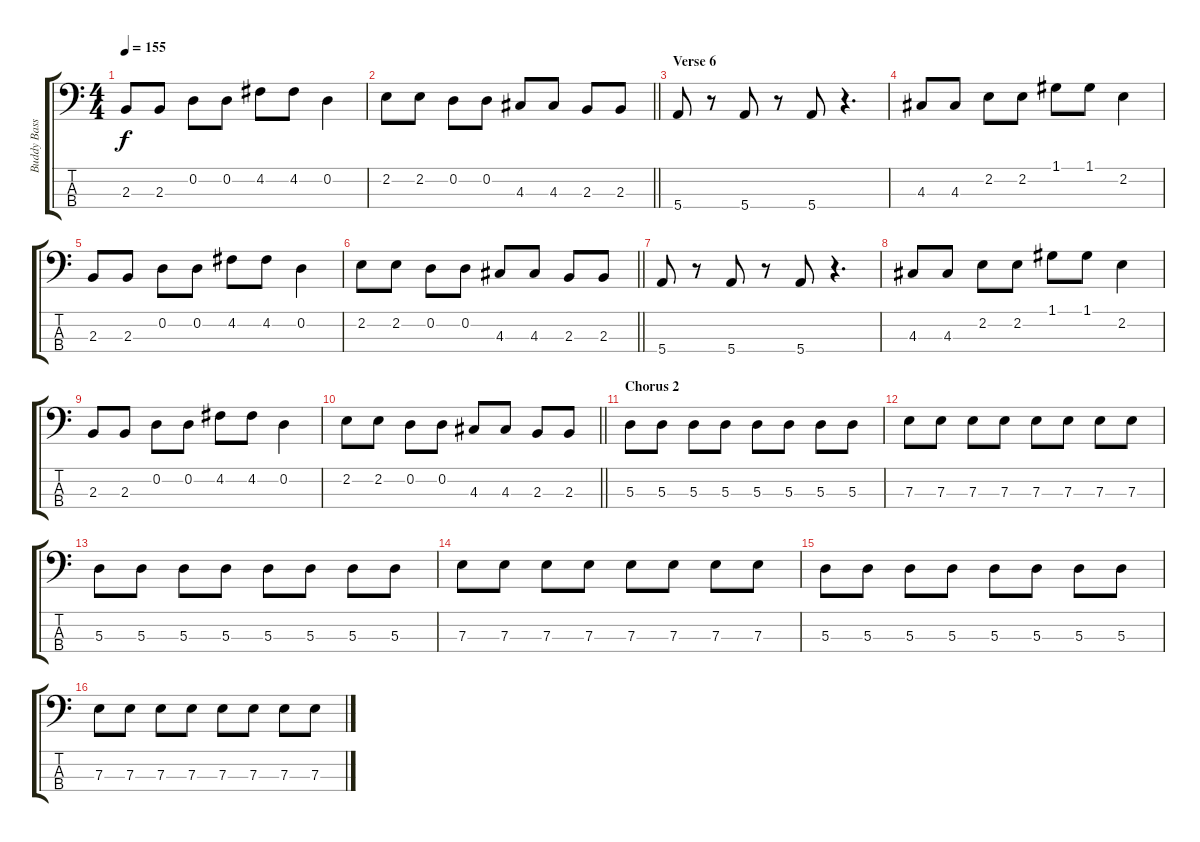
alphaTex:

\track ("Buddy Bass" "Buddy Bass") {instrument electricbassfinger}
\staff {score tabs}
\tuning (G2 D2 A1 E1) {hide}
\ts (4 4)
\tempo 155
\clef f4
\ks c
2.3.8{dy f} 2.3.8 0.2.8 0.2.8 4.2.8 4.2.8 0.2.4 |
\barLineRight lightlight
2.2.8 2.2.8 0.2.8 0.2.8 4.3.8 4.3.8 2.3.8 2.3.8 |
\section ("" "Verse 6")
5.4.8 r.8 5.4.8 r.8 5.4.8 r.4{d} |
4.3.8 4.3.8 2.2.8 2.2.8 1.1.8 1.1.8 2.2.4 |
2.3.8 2.3.8 0.2.8 0.2.8 4.2.8 4.2.8 0.2.4 |
\barLineRight lightlight
2.2.8 2.2.8 0.2.8 0.2.8 4.3.8 4.3.8 2.3.8 2.3.8 |
5.4.8 r.8 5.4.8 r.8 5.4.8 r.4{d} |
4.3.8 4.3.8 2.2.8 2.2.8 1.1.8 1.1.8 2.2.4 |
2.3.8 2.3.8 0.2.8 0.2.8 4.2.8 4.2.8 0.2.4 |
\barLineRight lightlight
2.2.8 2.2.8 0.2.8 0.2.8 4.3.8 4.3.8 2.3.8 2.3.8 |
\section ("" "Chorus 2")
5.3.8 5.3.8 5.3.8 5.3.8 5.3.8 5.3.8 5.3.8 5.3.8 |
7.3.8 7.3.8 7.3.8 7.3.8 7.3.8 7.3.8 7.3.8 7.3.8 |
5.3.8 5.3.8 5.3.8 5.3.8 5.3.8 5.3.8 5.3.8 5.3.8 |
7.3.8 7.3.8 7.3.8 7.3.8 7.3.8 7.3.8 7.3.8 7.3.8 |
5.3.8 5.3.8 5.3.8 5.3.8 5.3.8 5.3.8 5.3.8 5.3.8 |
7.3.8 7.3.8 7.3.8 7.3.8 7.3.8 7.3.8 7.3.8 7.3.8
